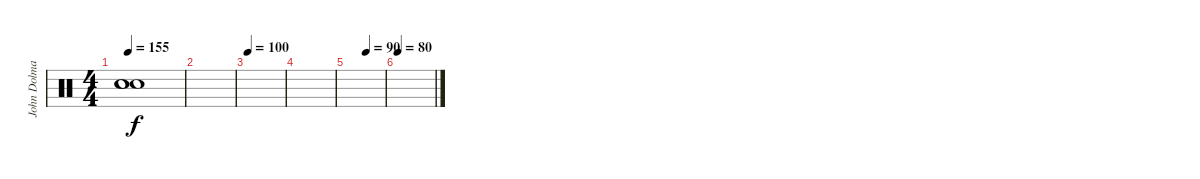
\track ("John Dolmayan Drums" "John Dolma") {instrument percussion}
\staff {score}
\articulation defaults
\ts (4 4)
\tempo 155
\clef neutral
\ks c
("Snare (hit)"{t} "Snare (hit)"{t} "Snare (hit)"{t}).1{dy f} |
|
\tempo 100
|
|
\tempo (90 0.5)
|
\tempo 80
